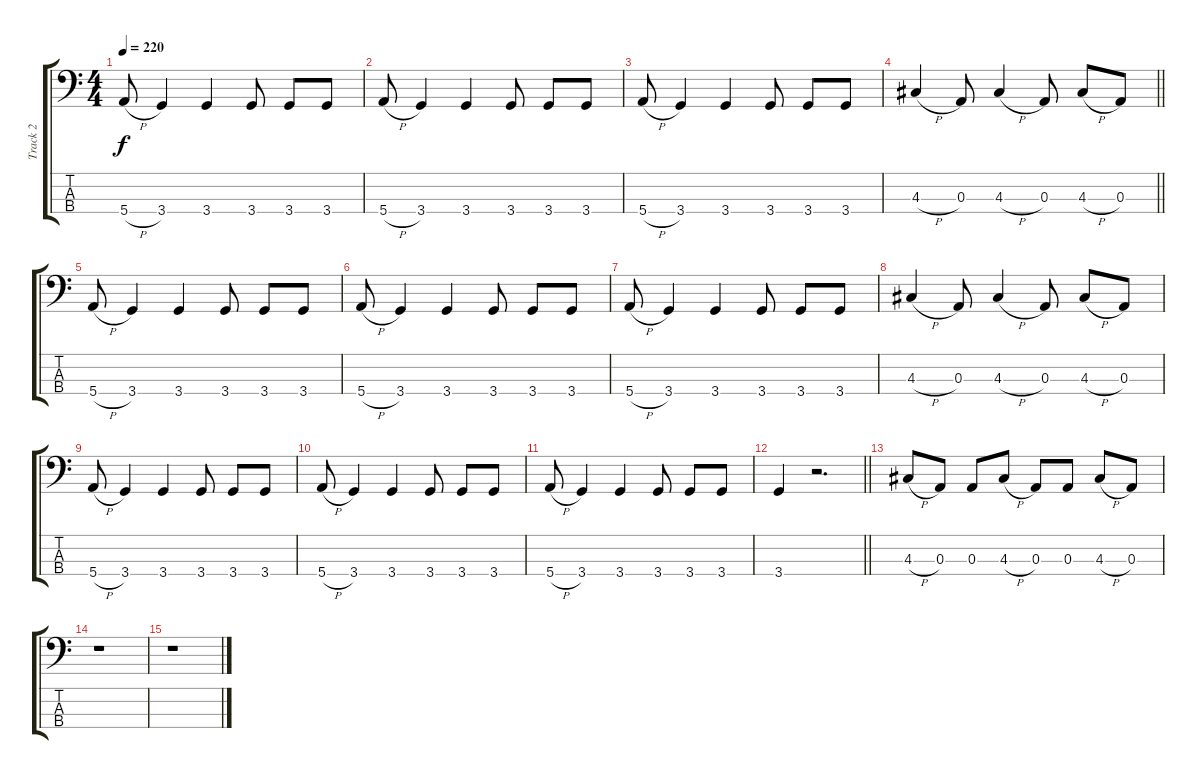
\track ("Track 2" "Track 2") {instrument electricbasspick}
\staff {score tabs}
\tuning (G2 D2 A1 E1) {hide}
\ts (4 4)
\tempo 220
\clef f4
\ks c
5.4{h}.8{dy f} 3.4.4 3.4.4 3.4.8 3.4.8 3.4.8 |
5.4{h}.8 3.4.4 3.4.4 3.4.8 3.4.8 3.4.8 |
5.4{h}.8 3.4.4 3.4.4 3.4.8 3.4.8 3.4.8 |
\barLineRight lightlight
4.3{h}.4 0.3.8 4.3{h}.4 0.3.8 4.3{h}.8 0.3.8 |
5.4{h}.8 3.4.4 3.4.4 3.4.8 3.4.8 3.4.8 |
5.4{h}.8 3.4.4 3.4.4 3.4.8 3.4.8 3.4.8 |
5.4{h}.8 3.4.4 3.4.4 3.4.8 3.4.8 3.4.8 |
4.3{h}.4 0.3.8 4.3{h}.4 0.3.8 4.3{h}.8 0.3.8 |
5.4{h}.8 3.4.4 3.4.4 3.4.8 3.4.8 3.4.8 |
5.4{h}.8 3.4.4 3.4.4 3.4.8 3.4.8 3.4.8 |
5.4{h}.8 3.4.4 3.4.4 3.4.8 3.4.8 3.4.8 |
\barLineRight lightlight
3.4.4 r.2{d} |
4.3{h}.8 0.3.8 0.3.8 4.3{h}.8 0.3.8 0.3.8 4.3{h}.8 0.3.8 |
r.1 |
r.1
